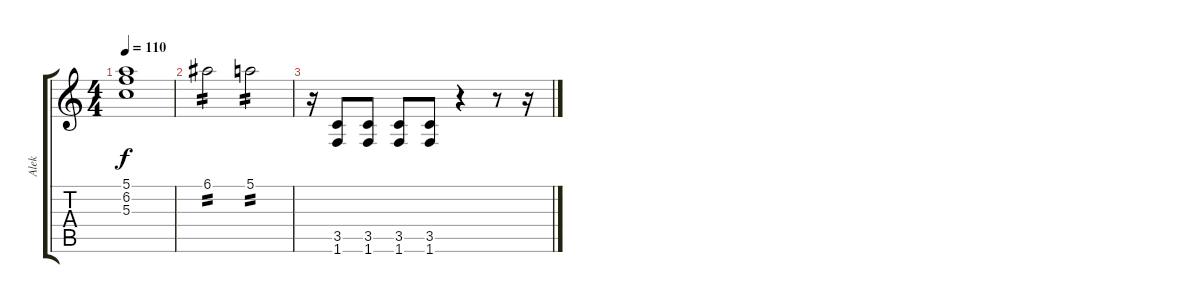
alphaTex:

\track ("Alek" "Alek") {instrument distortionguitar}
\staff {score tabs}
\tuning (E4 B3 G3 D3 A2 E2) {hide}
\ts (4 4)
\tempo 110
\clef g2
\ks c
(5.1 6.2 5.3).1{dy f} |
6.1.2{tp 2} 5.1.2{tp 2} |
r.16 (3.5 1.6).8 (3.5 1.6).8 (3.5 1.6).8 (3.5 1.6).8 r.4 r.8 r.16
